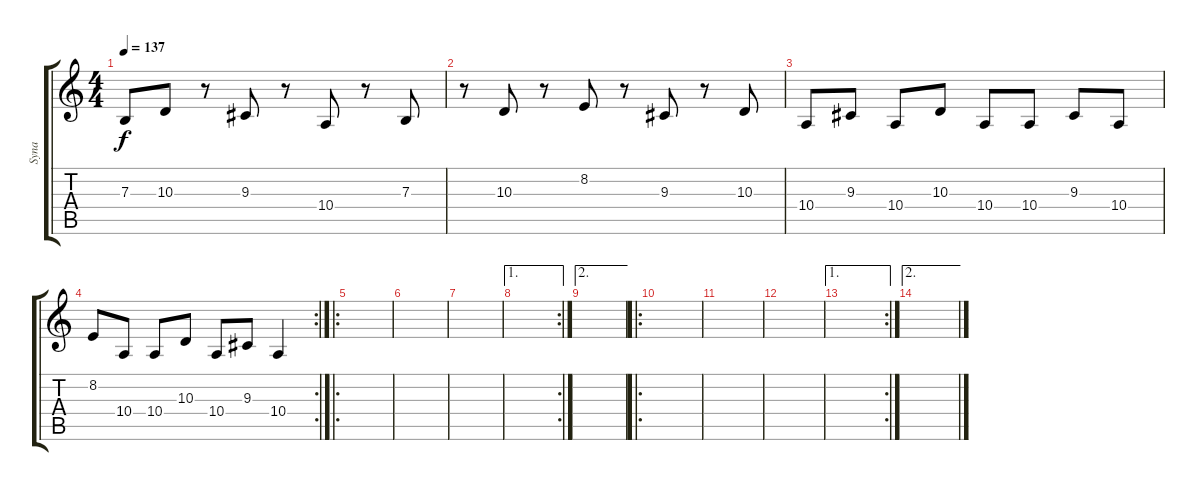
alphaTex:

\track ("Syna" "Syna") {instrument synthbrass1}
\staff {score tabs}
\tuning (Db4 Ab3 E3 B2 Gb2 B1) {hide}
\ts (4 4)
\tempo 137
\clef g2
\ks c
7.3.8{dy f} 10.3.8 r.8 9.3.8 r.8 10.4.8 r.8 7.3.8 |
r.8 10.3.8 r.8 8.2.8 r.8 9.3.8 r.8 10.3.8 |
10.4.8 9.3.8 10.4.8 10.3.8 10.4.8 10.4.8 9.3.8 10.4.8 |
\rc 2
8.2.8 10.4.8 10.4.8 10.3.8 10.4.8 9.3.8 10.4.4 |
\ro
|
|
|
\ae 1
\rc 2
|
\ae 2
|
\ro
|
|
|
\ae 1
\rc 2
|
\ae 2
